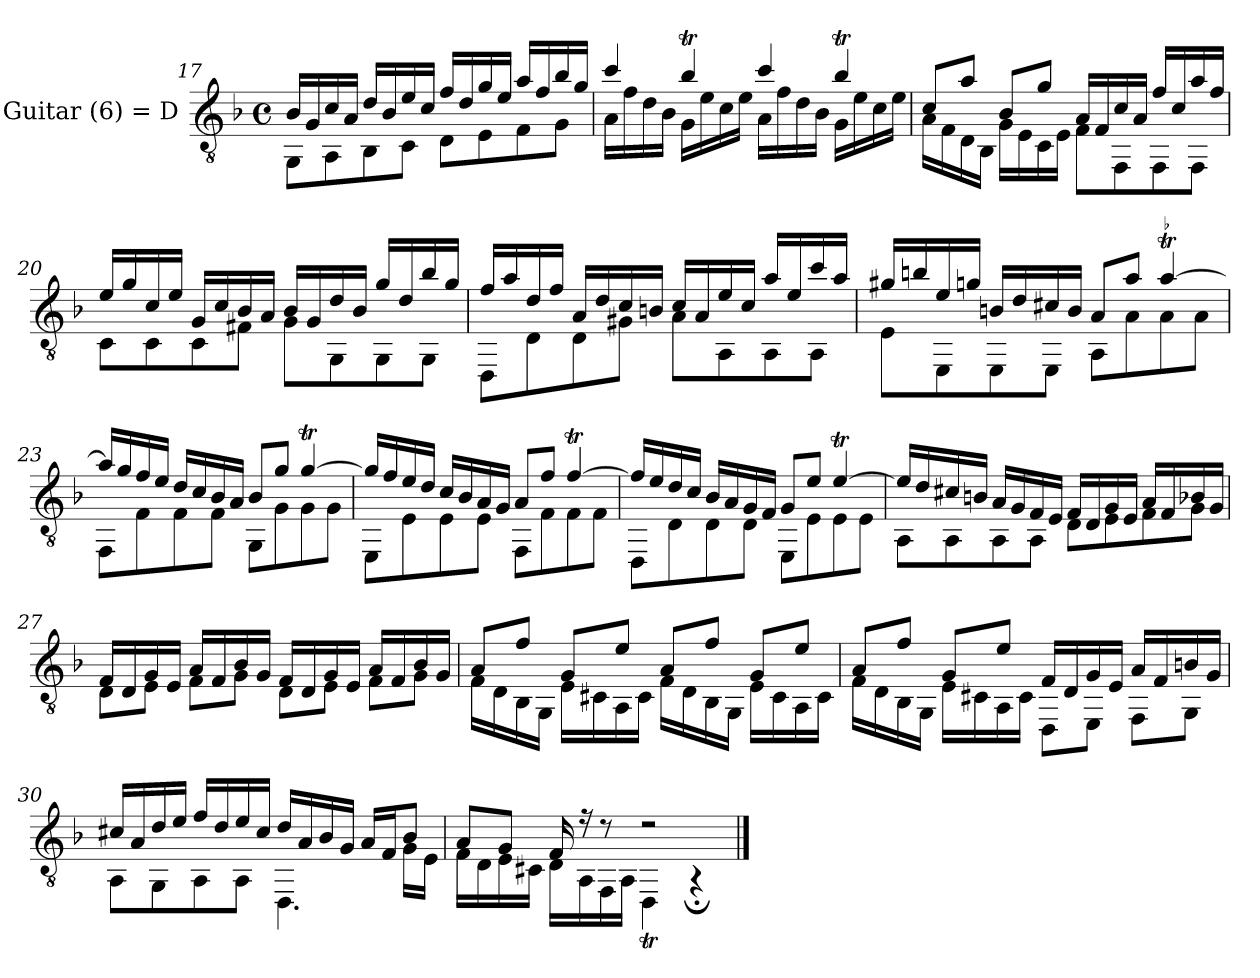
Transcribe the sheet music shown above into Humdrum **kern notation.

**kern
*part1
*staff1
*I"Guitar (6) = D
*clefGv2
*k[b-]
*M4/4
*met(c)
=17
*^
16B-/LL	8GG\L
16G/	.
16c/	8AA\
16A/JJ	.
16d/LL	8BB-\
16B-/	.
16e/	8C\J
16c/JJ	.
16f/LL	8D\L
16d/	.
16g/	8E\
16e/JJ	.
16a/LL	8F\
16f/	.
16b-/	8G\J
16g/JJ	.
!!LO:PB:g=z	!!
=18	=18
4cc/	16A\LL
.	16f\
.	16d\
.	16B-\JJ
4b-T/	16G\LL
.	16e\
.	16c\
.	16e\JJ
4cc/	16A\LL
.	16f\
.	16d\
.	16B-\JJ
4b-T/	16G\LL
.	16e\
.	16c\
.	16e\JJ
=19	=19
8c/L	16A\LL
.	16F\
8a/J	16D\
.	16BB-\JJ
8B-/L	16G\LL
.	16E\
8g/J	16C\
.	16E\JJ
16A/LL	8F\L
16F/	.
16c/	8FF\
16A/JJ	.
16f/LL	8FF\
16c/	.
16a/	8FF\J
16f/JJ	.
!!LO:LB:g=z	!!
=20	=20
16e/LL	8C\L
16g/	.
16c/	8C\
16e/JJ	.
16G/LL	8C\
16c/	.
16B-/	8F#X\J
16A/JJ	.
16B-/LL	8G\L
16G/	.
16d/	8GG\
16B-/JJ	.
16g/LL	8GG\
16d/	.
16b-/	8GG\J
16g/JJ	.
=21	=21
16f/LL	8DD\L
16a/	.
16d/	8D\
16f/JJ	.
16A/LL	8D\
16d/	.
16c/	8G#X\J
16Bn/JJ	.
16c/LL	8A\L
16A/	.
16e/	8AA\
16c/JJ	.
16a/LL	8AA\
16e/	.
16cc/	8AA\J
16a/JJ	.
!!LO:LB:g=z	!!
=22	=22
16g#X/LL	8E\L
16bn/	.
16e/	8EE\
16gn/JJ	.
16Bn/LL	8EE\
16d/	.
16c#X/	8EE\J
16B/JJ	.
8A/L	8AA\L
8a/J	8A\
[4at/	8A\
.	8A\J
=23	=23
16a/LL]	8FF\L
16g/	.
16f/	8F\
16e/JJ	.
16d/LL	8F\
16c/	.
16B-/	8F\J
16A/JJ	.
8B-/L	8GG\L
8g/J	8G\
[4gT/	8G\
.	8G\J
!!LO:LB:g=z	!!
=24	=24
16g/LL]	8EE\L
16f/	.
16e/	8E\
16d/JJ	.
16c/LL	8E\
16B-/	.
16A/	8E\J
16G/JJ	.
8A/L	8FF\L
8f/J	8F\
[4fT/	8F\
.	8F\J
=25	=25
16f/LL]	8DD\L
16e/	.
16d/	8D\
16c/JJ	.
16B-/LL	8D\
16A/	.
16G/	8D\J
16F/JJ	.
8G/L	8EE\L
8e/J	8E\
[4et/	8E\
.	8E\J
!!LO:LB:g=z	!!
=26	=26
16e/LL]	8AA\L
16d/	.
16c#X/	8AA\
16Bn/JJ	.
16A/LL	8AA\
16G/	.
16F/	8AA\J
16E/JJ	.
16F/LL	8D\L
16D/	.
16G/	8E\
16E/JJ	.
16A/LL	8F\
16F/	.
16B-X/	8G\J
16G/JJ	.
=27	=27
16F/LL	8D\L
16D/	.
16G/	8E\J
16E/JJ	.
16A/LL	8F\L
16F/	.
16B-/	8G\J
16G/JJ	.
16F/LL	8D\L
16D/	.
16G/	8E\J
16E/JJ	.
16A/LL	8F\L
16F/	.
16B-/	8G\J
16G/JJ	.
!!LO:LB:g=z	!!
=28	=28
8A/L	16F\LL
.	16D\
8f/J	16BB-\
.	16GG\JJ
8G/L	16E\LL
.	16C#X\
8e/J	16AA\
.	16C#\JJ
8A/L	16F\LL
.	16D\
8f/J	16BB-\
.	16GG\JJ
8G/L	16E\LL
.	16C#\
8e/J	16AA\
.	16C#\JJ
=29	=29
8A/L	16F\LL
.	16D\
8f/J	16BB-\
.	16GG\JJ
8G/L	16E\LL
.	16C#X\
8e/J	16AA\
.	16C#\JJ
16F/LL	8DD\L
16D/	.
16G/	8EE\J
16E/JJ	.
16A/LL	8FF\L
16F/	.
16Bn/	8GG\J
16G/JJ	.
!!LO:LB:g=z	!!
=30	=30
16c#X/LL	8AA\L
16A/	.
16d/	8GG\
16e/JJ	.
16f/LL	8AA\
16d/	.
16e/	8AA\J
16c#/JJ	.
16d/LL	4.DD\
16A/	.
16B-/	.
16G/JJ	.
16A/LL	.
16F/J	.
8B-/J	16G\LL
.	16E\JJ
=31	=31
8A/L	16F\LL
.	16D\
8G/J	16E\
.	16C#X\JJ
16F/	16D\LL
16r	16AA\
8r	16FF\
.	16AA\JJ
2r	4DDT\
.	4r;<
*v	*v
==
*-
